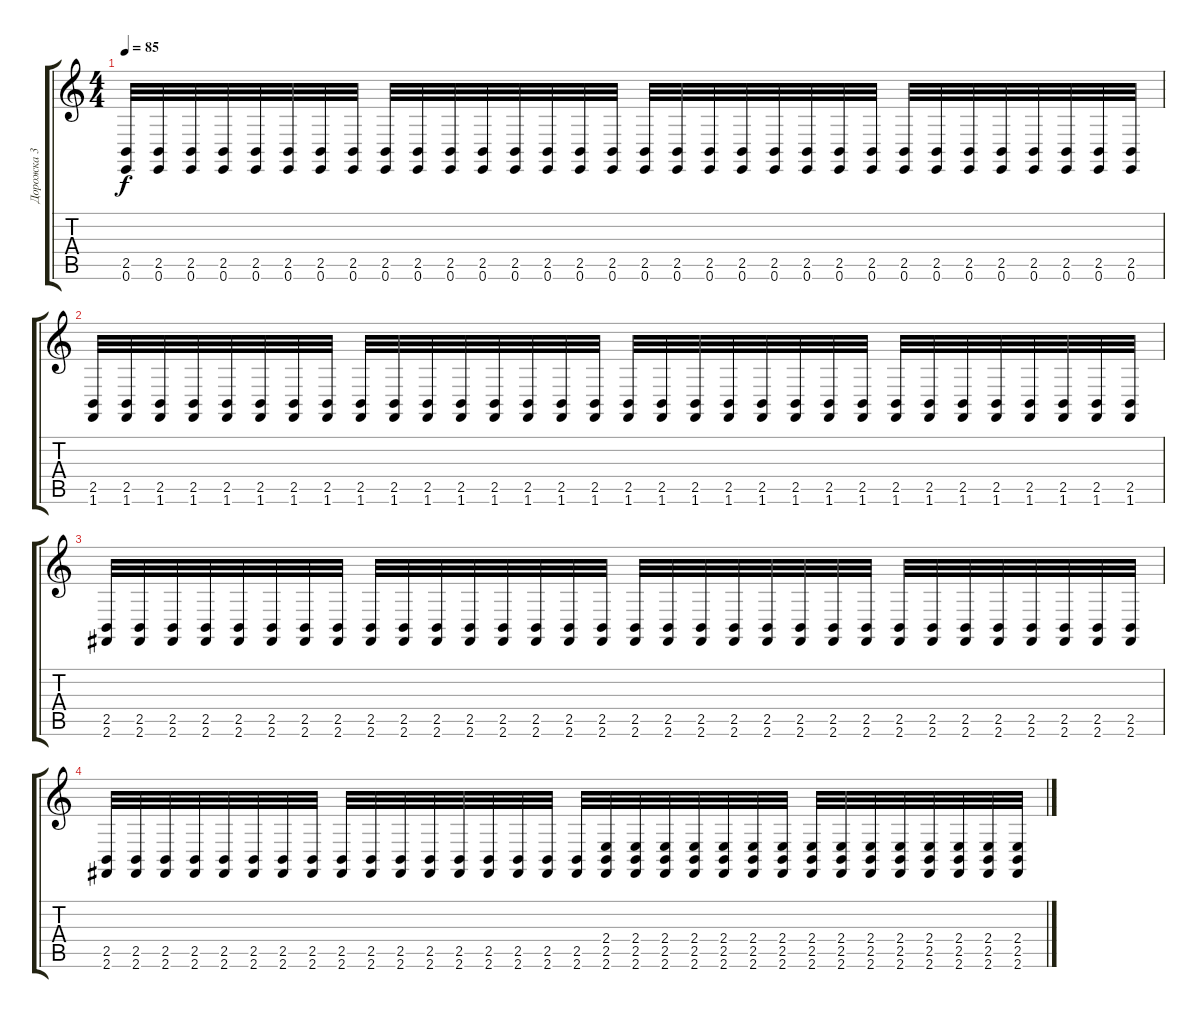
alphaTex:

\track ("Дорожка 3" "Дорожка 3") {instrument churchorgan}
\staff {score tabs}
\tuning (E4 B3 G3 D3 A2 E2) {hide}
\ts (4 4)
\tempo 85
\clef g2
\ks c
(2.5 0.6).32{dy f} (2.5 0.6).32 (2.5 0.6).32 (2.5 0.6).32 (2.5 0.6).32 (2.5 0.6).32 (2.5 0.6).32 (2.5 0.6).32 (2.5 0.6).32 (2.5 0.6).32 (2.5 0.6).32 (2.5 0.6).32 (2.5 0.6).32 (2.5 0.6).32 (2.5 0.6).32 (2.5 0.6).32 (2.5 0.6).32 (2.5 0.6).32 (2.5 0.6).32 (2.5 0.6).32 (2.5 0.6).32 (2.5 0.6).32 (2.5 0.6).32 (2.5 0.6).32 (2.5 0.6).32 (2.5 0.6).32 (2.5 0.6).32 (2.5 0.6).32 (2.5 0.6).32 (2.5 0.6).32 (2.5 0.6).32 (2.5 0.6).32 |
(2.5 1.6).32 (2.5 1.6).32 (2.5 1.6).32 (2.5 1.6).32 (2.5 1.6).32 (2.5 1.6).32 (2.5 1.6).32 (2.5 1.6).32 (2.5 1.6).32 (2.5 1.6).32 (2.5 1.6).32 (2.5 1.6).32 (2.5 1.6).32 (2.5 1.6).32 (2.5 1.6).32 (2.5 1.6).32 (2.5 1.6).32 (2.5 1.6).32 (2.5 1.6).32 (2.5 1.6).32 (2.5 1.6).32 (2.5 1.6).32 (2.5 1.6).32 (2.5 1.6).32 (2.5 1.6).32 (2.5 1.6).32 (2.5 1.6).32 (2.5 1.6).32 (2.5 1.6).32 (2.5 1.6).32 (2.5 1.6).32 (2.5 1.6).32 |
(2.5 2.6).32 (2.5 2.6).32 (2.5 2.6).32 (2.5 2.6).32 (2.5 2.6).32 (2.5 2.6).32 (2.5 2.6).32 (2.5 2.6).32 (2.5 2.6).32 (2.5 2.6).32 (2.5 2.6).32 (2.5 2.6).32 (2.5 2.6).32 (2.5 2.6).32 (2.5 2.6).32 (2.5 2.6).32 (2.5 2.6).32 (2.5 2.6).32 (2.5 2.6).32 (2.5 2.6).32 (2.5 2.6).32 (2.5 2.6).32 (2.5 2.6).32 (2.5 2.6).32 (2.5 2.6).32 (2.5 2.6).32 (2.5 2.6).32 (2.5 2.6).32 (2.5 2.6).32 (2.5 2.6).32 (2.5 2.6).32 (2.5 2.6).32 |
(2.5 2.6).32 (2.5 2.6).32 (2.5 2.6).32 (2.5 2.6).32 (2.5 2.6).32 (2.5 2.6).32 (2.5 2.6).32 (2.5 2.6).32 (2.5 2.6).32 (2.5 2.6).32 (2.5 2.6).32 (2.5 2.6).32 (2.5 2.6).32 (2.5 2.6).32 (2.5 2.6).32 (2.5 2.6).32 (2.5 2.6).32 (2.4 2.5 2.6).32 (2.4 2.5 2.6).32 (2.4 2.5 2.6).32 (2.4 2.5 2.6).32 (2.4 2.5 2.6).32 (2.4 2.5 2.6).32 (2.4 2.5 2.6).32 (2.4 2.5 2.6).32 (2.4 2.5 2.6).32 (2.4 2.5 2.6).32 (2.4 2.5 2.6).32 (2.4 2.5 2.6).32 (2.4 2.5 2.6).32 (2.4 2.5 2.6).32 (2.4 2.5 2.6).32
